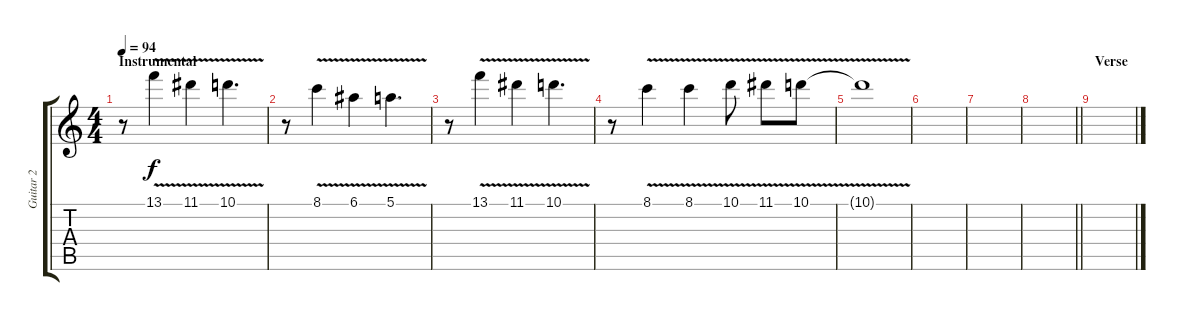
\track ("Guitar 2" "Guitar 2") {instrument overdrivenguitar}
\staff {score tabs}
\tuning (E4 B3 G3 D3 A2 E2) {hide}
\ts (4 4)
\section ("" "Instrumental")
\tempo 94
\clef g2
\ks c
r.8{dy f} 13.1{v}.4 11.1{v}.4 10.1{v}.4{d} |
r.8 8.1{v}.4 6.1{v}.4 5.1{v}.4{d} |
r.8 13.1{v}.4 11.1{v}.4 10.1{v}.4{d} |
r.8 8.1{v}.4 8.1{v}.4 10.1{v}.8 11.1{v}.8 10.1{v}.8 |
10.1{t}.1 |
|
|
\barLineRight lightlight
|
\section ("" "Verse")
